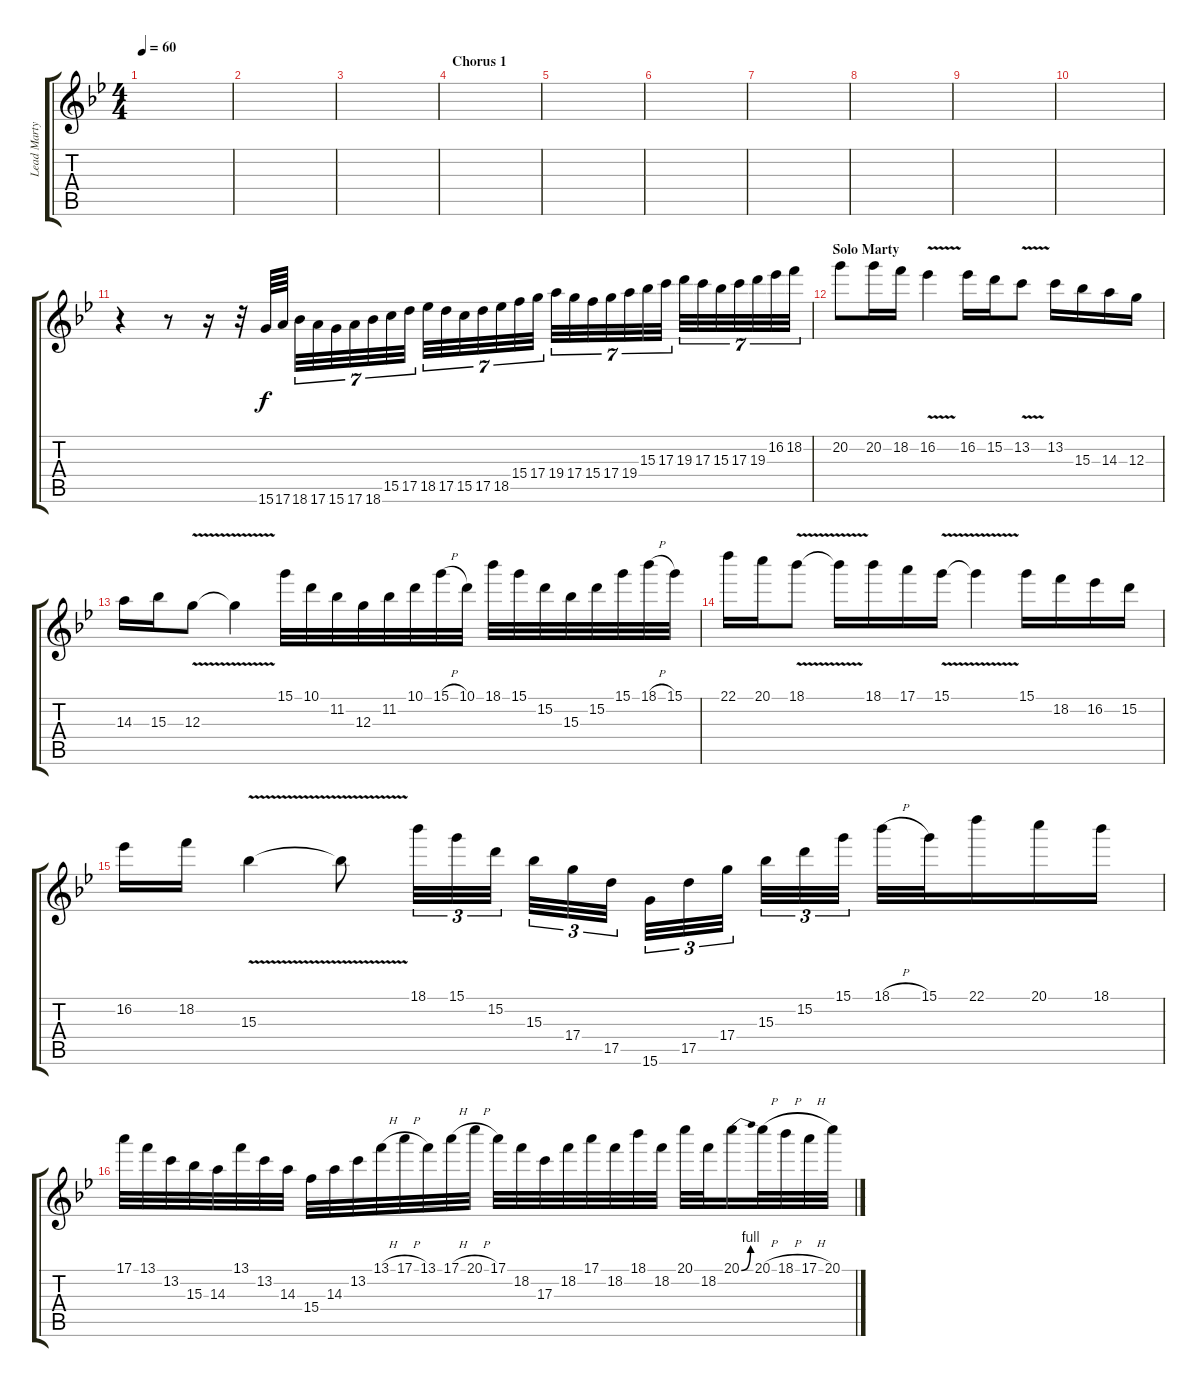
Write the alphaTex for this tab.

\track ("Lead Marty" "Lead Marty") {instrument overdrivenguitar}
\staff {score tabs}
\tuning (E4 B3 G3 D3 A2 E2) {hide}
\ts (4 4)
\tempo 60
\clef g2
\ks gminor
|
|
|
\section ("" "Chorus 1")
|
|
|
|
|
|
|
r.4 r.8 r.16 r.32 15.6.64 17.6.64 18.6.32{tu (7 4)} 17.6.32{tu (7 4)} 15.6.32{tu (7 4)} 17.6.32{tu (7 4)} 18.6.32{tu (7 4)} 15.5.32{tu (7 4)} 17.5.32{tu (7 4)} 18.5.32{tu (7 4)} 17.5.32{tu (7 4)} 15.5.32{tu (7 4)} 17.5.32{tu (7 4)} 18.5.32{tu (7 4)} 15.4.32{tu (7 4)} 17.4.32{tu (7 4)} 19.4.32{tu (7 4)} 17.4.32{tu (7 4)} 15.4.32{tu (7 4)} 17.4.32{tu (7 4)} 19.4.32{tu (7 4)} 15.3.32{tu (7 4)} 17.3.32{tu (7 4)} 19.3.32{tu (7 4)} 17.3.32{tu (7 4)} 15.3.32{tu (7 4)} 17.3.32{tu (7 4)} 19.3.32{tu (7 4)} 16.2.32{tu (7 4)} 18.2.32{tu (7 4)} |
\section ("" "Solo Marty")
20.2.8 20.2.16 18.2.16 16.2{v}.4 16.2.16 15.2.16 13.2{v}.8 13.2.16 15.3.16 14.3.16 12.3.16 |
14.3.16 15.3.16 12.3{v}.8 12.3{t}.4 15.1.32 10.1.32 11.2.32 12.3.32 11.2.32 10.1.32 15.1{h}.32 10.1.32 18.1.32 15.1.32 15.2.32 15.3.32 15.2.32 15.1.32 18.1{h}.32 15.1.32 |
22.1.16 20.1.16 18.1{v}.8 18.1{t}.16 18.1.16 17.1.16 15.1{v}.16 15.1{t}.4 15.1.16 18.2.16 16.2.16 15.2.16 |
16.2.16 18.2.16 15.3{v}.4 15.3{t}.8 18.1.32{tu (3 2)} 15.1.32{tu (3 2)} 15.2.32{tu (3 2)} 15.3.32{tu (3 2)} 17.4.32{tu (3 2)} 17.5.32{tu (3 2)} 15.6.32{tu (3 2)} 17.5.32{tu (3 2)} 17.4.32{tu (3 2)} 15.3.32{tu (3 2)} 15.2.32{tu (3 2)} 15.1.32{tu (3 2)} 18.1{h}.32 15.1.32 22.1.16 20.1.16 18.1.16 |
\section ("" "")
17.1.32 13.1.32 13.2.32 15.3.32 14.3.32 13.1.32 13.2.32 14.3.32 15.4.32 14.3.32 13.2.32 13.1{h}.32 17.1{h}.32 13.1.32 17.1{h}.32 20.1{h}.32 17.1.32 18.2.32 17.3.32 18.2.32 17.1.32 18.2.32 18.1.32 18.2.32 20.1.32 18.2.32 20.1{be (bend 0 0 60 4)}.16 20.1{h}.32 18.1{h}.32 17.1{h}.32 20.1{h}.32
